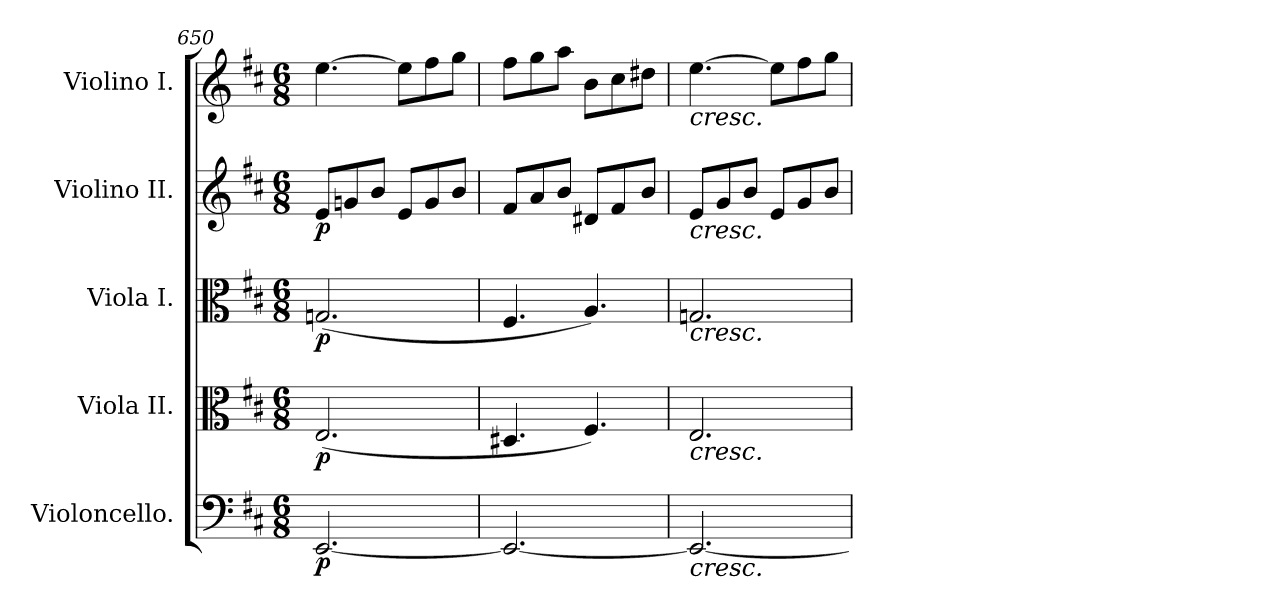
**kern	**dynam	**kern	**dynam	**kern	**dynam	**kern	**dynam	**kern
*part5	*part5	*part4	*part4	*part3	*part3	*part2	*part2	*part1
*staff5	*staff5	*staff4	*staff4	*staff3	*staff3	*staff2	*staff2	*staff1
*I"Violoncello.	*	*I"Viola II.	*	*I"Viola I.	*	*I"Violino II.	*	*I"Violino I.
*I'Vc	*	*I'Vla	*	*I'Vla	*	*I'Vln	*	*I'Vln
*clefF4	*	*clefC3	*	*clefC3	*	*clefG2	*	*clefG2
*k[f#c#]	*	*k[f#c#]	*	*k[f#c#]	*	*k[f#c#]	*	*k[f#c#]
*M6/8	*	*M6/8	*	*M6/8	*	*M6/8	*	*M6/8
=650	=650	=650	=650	=650	=650	=650	=650	=650
!	!LO:DY:b	!	!LO:DY:b	!	!LO:DY:b	!	!LO:DY:b	!
[2.EE/	p	(<2.E/	p	(<2.Gn/	p	8e/L	p	[4.ee\
.	.	.	.	.	.	8gn/	.	.
.	.	.	.	.	.	8b/J	.	.
.	.	.	.	.	.	8e/L	.	8ee\L]
.	.	.	.	.	.	8g/	.	8ff#\
.	.	.	.	.	.	8b/J	.	8gg\J
=651	=651	=651	=651	=651	=651	=651	=651	=651
2.EE/_	.	4.D#X/	.	4.F#/	.	8f#/L	.	8ff#\L
.	.	.	.	.	.	8a/	.	8gg\
.	.	.	.	.	.	8b/J	.	8aa\J
.	.	4.F#/)	.	4.A/)	.	8d#X/L	.	8b\L
.	.	.	.	.	.	8f#/	.	8cc#\
.	.	.	.	.	.	8b/J	.	8dd#X\J
=652	=652	=652	=652	=652	=652	=652	=652	=652
!	!	!	!	!	!	!	!	!LO:TX:b:i:t=cresc.
!	!	!	!	!	!	!LO:TX:b:i:t=cresc.	!	!
!	!	!	!	!LO:TX:b:i:t=cresc.	!	!	!	!
!	!	!LO:TX:b:i:t=cresc.	!	!	!	!	!	!
!LO:TX:b:i:t=cresc.	!	!	!	!	!	!	!	!
2.EE/_	.	2.E/	.	2.Gn/	.	8e/L	.	[4.ee\
.	.	.	.	.	.	8g/	.	.
.	.	.	.	.	.	8b/J	.	.
.	.	.	.	.	.	8e/L	.	8ee\L]
.	.	.	.	.	.	8g/	.	8ff#\
.	.	.	.	.	.	8b/J	.	8gg\J
=	=	=	=	=	=	=	=	=
*-	*-	*-	*-	*-	*-	*-	*-	*-
